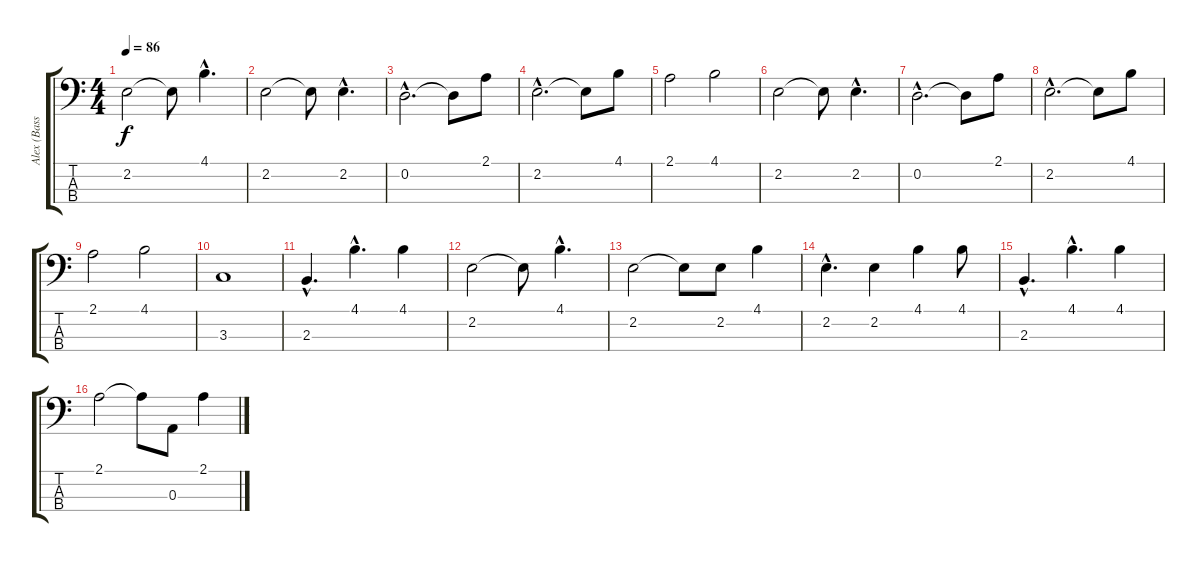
\track ("Alex (Bass)" "Alex (Bass") {instrument electricbassfinger}
\staff {score tabs}
\tuning (G2 D2 A1 E1) {hide}
\ts (4 4)
\tempo 86
\clef f4
\ks c
2.2.2{dy f} 2.2{t}.8 4.1{hac}.4{d} |
2.2.2 2.2{t}.8 2.2{hac}.4{d} |
0.2{hac}.2{d} 0.2{t}.8 2.1.8 |
2.2{hac}.2{d} 2.2{t}.8 4.1.8 |
2.1.2 4.1.2 |
2.2.2 2.2{t}.8 2.2{hac}.4{d} |
0.2{hac}.2{d} 0.2{t}.8 2.1.8 |
2.2{hac}.2{d} 2.2{t}.8 4.1.8 |
2.1.2 4.1.2 |
3.3.1 |
2.3{hac}.4{d} 4.1{hac}.4{d} 4.1.4 |
2.2.2 2.2{t}.8 4.1{hac}.4{d} |
2.2.2 2.2{t}.8 2.2.8 4.1.4 |
2.2{hac}.4{d} 2.2.4 4.1.4 4.1.8 |
2.3{hac}.4{d} 4.1{hac}.4{d} 4.1.4 |
2.1.2 2.1{t}.8 0.3.8 2.1.4
